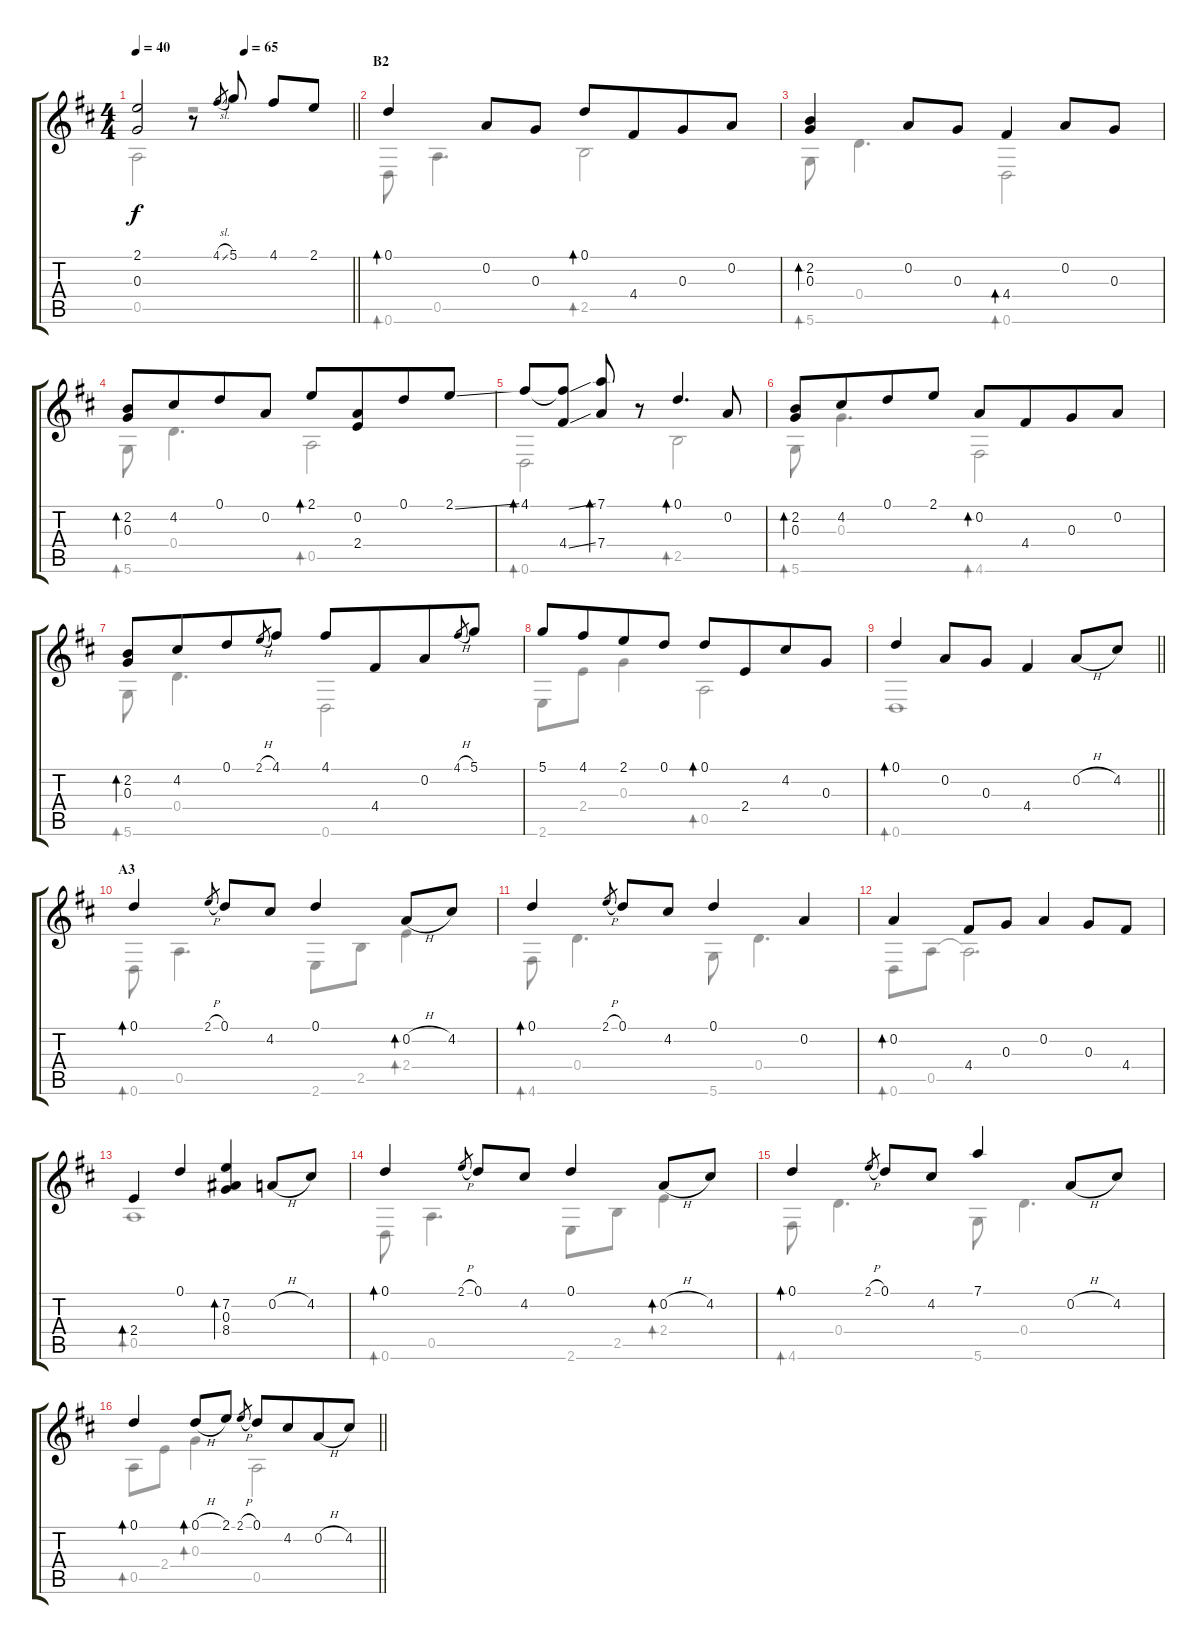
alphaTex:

\track "" {instrument acousticguitarsteel}
\staff {score tabs}
\tuning (D4 A3 G3 D3 A2 D2) {hide}
\voice
\ts (4 4)
\tempo 40
\tempo (65 0.5)
\clef g2
\barLineRight lightlight
\ks d
(2.1{t} 0.3{t}).2{dy f} r.8 4.1{sl}.8{gr} 5.1.8 4.1.8 2.1.8 |
\section ("" "B2")
0.1.4{bd 120} 0.2.8 0.3.8 0.1.8{bd 120} 4.4.8{beam merge} 0.3.8 0.2.8 |
(2.2 0.3).4{bd 120} 0.2.8 0.3.8 4.4.4{bd 120} 0.2.8 0.3.8 |
(2.2 0.3).8{bd 120} 4.2.8{beam merge} 0.1.8 0.2.8 2.1.8{bd 120} (0.2 2.4).8{beam merge} 0.1.8 2.1{ss}.8 |
4.1.8{bd 120} (4.1{ss t} 4.4{ss}).8 (7.1 7.4).8{bd 60} r.8 0.1.4{d bd 120} 0.2.8 |
(2.2 0.3).8{bd 120} 4.2.8{beam merge} 0.1.8 2.1.8 0.2.8{bd 120} 4.4.8{beam merge} 0.3.8 0.2.8 |
(2.2 0.3).8{bd 120} 4.2.8{beam merge} 0.1.8 2.1{h}.8{gr} 4.1.8 4.1.8 4.4.8{beam merge} 0.2.8 4.1{h}.8{gr} 5.1.8 |
5.1.8 4.1.8{beam merge} 2.1.8 0.1.8 0.1.8{bd 120} 2.4.8{beam merge} 4.2.8 0.3.8 |
\barLineRight lightlight
0.1.4{bd 120 beam merge} 0.2.8 0.3.8 4.4.4 0.2{h}.8 4.2.8 |
\section ("" "A3")
0.1.4{bd 120} 2.1{h}.8{gr} 0.1.8 4.2.8 0.1.4 0.2{h}.8{bd 120} 4.2.8 |
0.1.4{bd 120} 2.1{h}.8{gr} 0.1.8 4.2.8 0.1.4 0.2.4 |
0.2.4{bd 120} 4.4.8 0.3.8 0.2.4{beam merge} 0.3.8 4.4.8 |
2.4.4{bd 120} 0.1.4 (7.2 0.3 8.4).4{bd 120} 0.2{h}.8 4.2.8 |
0.1.4{bd 120} 2.1{h}.8{gr} 0.1.8 4.2.8 0.1.4 0.2{h}.8{bd 120} 4.2.8 |
0.1.4{bd 120} 2.1{h}.8{gr} 0.1.8 4.2.8 7.1.4 0.2{h}.8 4.2.8 |
\barLineRight lightlight
0.1.4{bd 120} 0.1{h}.8{bd 120} 2.1.8 2.1{h}.8{gr} 0.1.8 4.2.8{beam merge} 0.2{h}.8 4.2.8
\voice
\clef g2
\ottava regular
\simile none
\barLineRight lightlight
\ks d
0.5{t}.2{dy f} r.2 |
0.6.8{bd 120} 0.5.4{d} 2.5.2{bd 120} |
5.6.8{bd 120} 0.4.4{d} 0.6.2{bd 120} |
5.6.8{bd 120} 0.4.4{d} 0.5.2{bd 120} |
0.6.2{bd 120} 2.5.2{bd 120} |
5.6.8{bd 120} 0.3.4{d} 4.6.2{bd 120} |
5.6.8{bd 120} 0.4.4{d} 0.6.2 |
2.6.8 2.4.8 0.3.4 0.5.2{bd 120} |
\barLineRight lightlight
0.6.1{bd 120} |
0.6.8{bd 120} 0.5.4{d} 2.6.8 2.5.8 2.4.4{bd 120} |
4.6.8{bd 120} 0.4.4{d} 5.6.8 0.4.4{d} |
0.6.8{bd 120} 0.5.8 0.5{t}.2{d} |
0.5.1{bd 120} |
0.6.8{bd 120} 0.5.4{d} 2.6.8 2.5.8 2.4.4{bd 120} |
4.6.8{bd 120} 0.4.4{d} 5.6.8 0.4.4{d} |
\barLineRight lightlight
0.5.8{bd 120} 2.4.8 0.3.4{bd 120} 0.5.2
